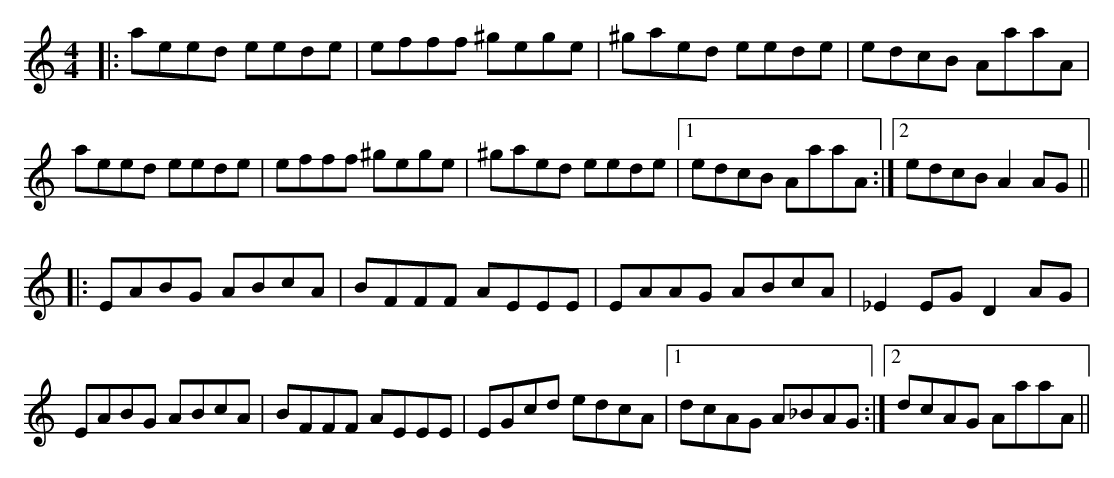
X:1
M:4/4
K:Amin
|:aeed eede|efff ^gege|^gaed eede|edcB AaaA|
aeed eede|efff ^gege|^gaed eede|1 edcB AaaA:|2 edcB A2AG||
|:EABG ABcA|BFFF AEEE|EAAG ABcA|_E2EG D2AG|
EABG ABcA|BFFF AEEE|EGcd edcA|1 dcAG A_BAG:|2 dcAG AaaA||
